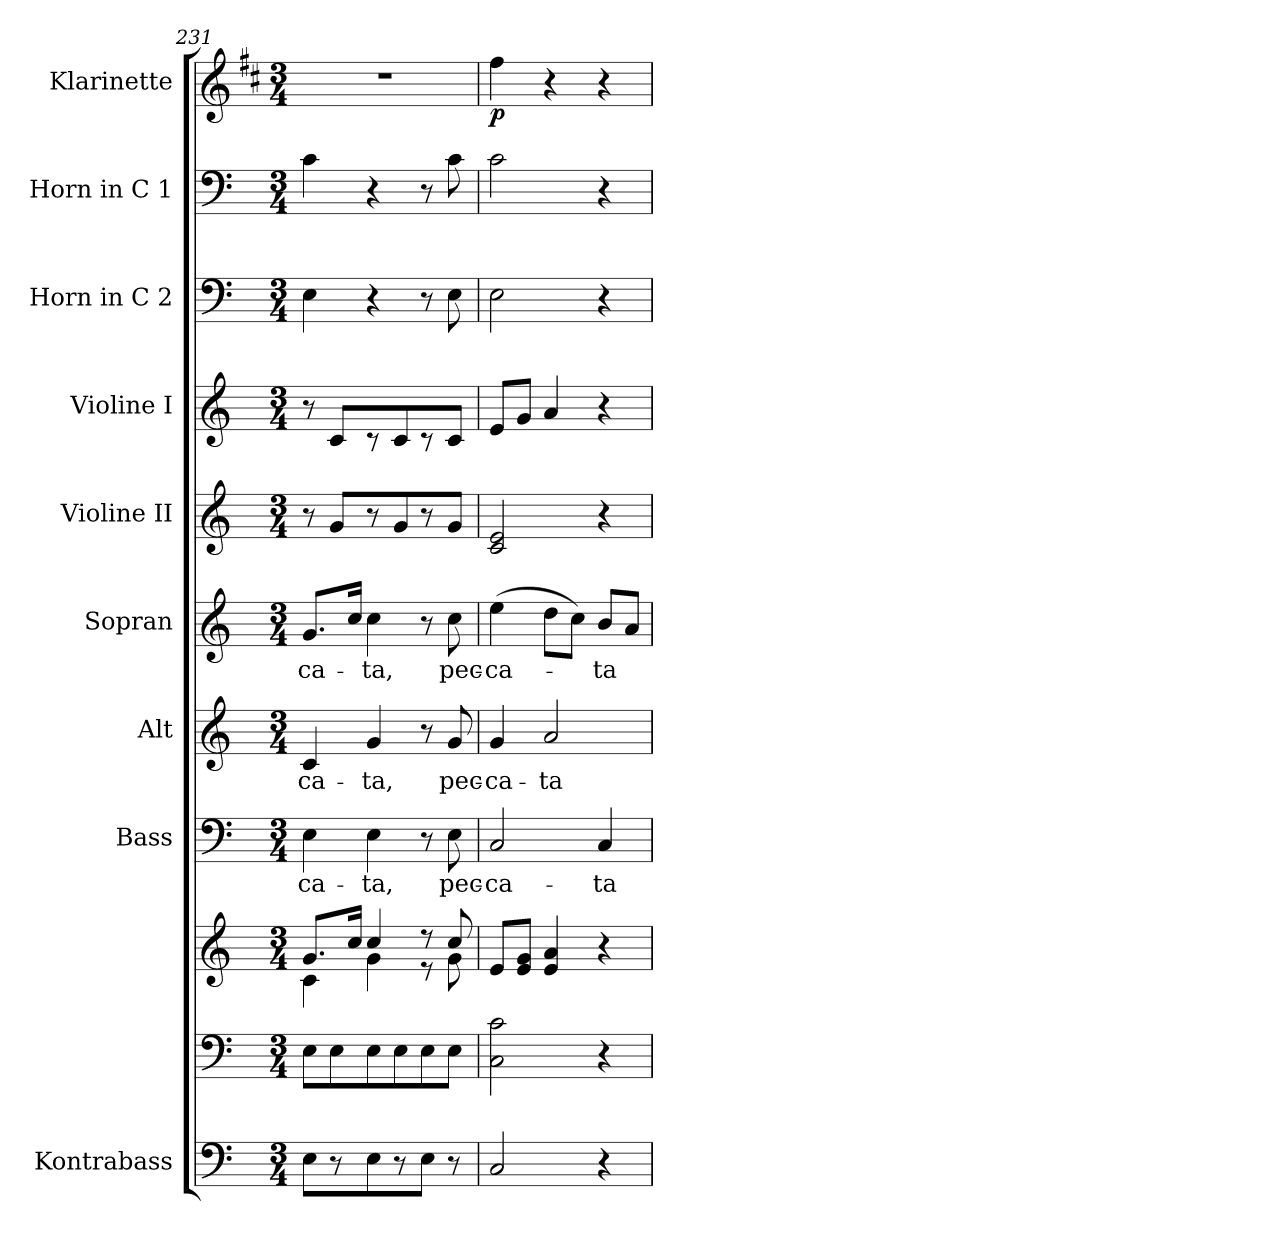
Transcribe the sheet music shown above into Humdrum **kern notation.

**kern	**kern	**kern	**kern	**text	**kern	**text	**kern	**text	**kern	**kern	**kern	**kern	**kern	**dynam
*part10	*part9	*part9	*part8	*part8	*part7	*part7	*part6	*part6	*part5	*part4	*part3	*part2	*part1	*part1
*staff11	*staff10	*staff9	*staff8	*staff8	*staff7	*staff7	*staff6	*staff6	*staff5	*staff4	*staff3	*staff2	*staff1	*staff1
*I"Kontrabass	*	*	*I"Bass	*	*I"Alt	*	*I"Sopran	*	*I"Violine II	*I"Violine I	*I"Horn in C 2	*I"Horn in C 1	*I"Klarinette	*
*I'Kb.	*	*	*I'B.	*	*I'A.	*	*I'S.	*	*I'Vl. II	*I'Vl. I	*I'Horn 2	*I'Horn 1	*I'Kl.	*
*clefF4	*clefF4	*clefG2	*clefF4	*	*clefG2	*	*clefG2	*	*clefG2	*clefG2	*clefF4	*clefF4	*clefG2	*
*ITrd7c12	*	*	*	*	*	*	*	*	*	*	*	*	*ITrd1c2	*
*k[]	*k[]	*k[]	*k[]	*	*k[]	*	*k[]	*	*k[]	*k[]	*k[]	*k[]	*k[]	*
*C:	*C:	*C:	*C:	*	*C:	*	*C:	*	*C:	*C:	*C:	*C:	*C:	*
*M3/4	*M3/4	*M3/4	*M3/4	*	*M3/4	*	*M3/4	*	*M3/4	*M3/4	*M3/4	*M3/4	*M3/4	*
=231	=231	=231	=231	=231	=231	=231	=231	=231	=231	=231	=231	=231	=231	=231
*	*	*^	*	*	*	*	*	*	*	*	*	*	*	*
!	!	!	!	!	!LO:LY:b	!	!LO:LY:b	!	!LO:LY:b	!	!	!	!	!	!
8EE\L	8E\L	8.g/L	4c\	4E\	-ca-	4c/	-ca-	8.g/L	-ca-	8r	8r	4E\	4c\	2.r	.
8r	8E\	.	.	.	.	.	.	.	.	8g/L	8c/L	.	.	.	.
.	.	16cc/Jk	.	.	.	.	.	16cc/Jk	.	.	.	.	.	.	.
!	!	!	!	!	!LO:LY:b	!	!LO:LY:b	!	!LO:LY:b	!	!	!	!	!	!
8EE\	8E\	4cc/	4g\	4E\	-ta,	4g/	-ta,	4cc\	-ta,	8r	8r	4r	4r	.	.
8r	8E\	.	.	.	.	.	.	.	.	8g/	8c/	.	.	.	.
8EE\J	8E\	8r	8r	8r	.	8r	.	8r	.	8r	8r	8r	8r	.	.
!	!	!	!	!	!LO:LY:b	!	!LO:LY:b	!	!LO:LY:b	!	!	!	!	!	!
8r	8E\J	8cc/	8g\	8E\	pec-	8g/	pec-	8cc\	pec-	8g/J	8c/J	8E\	8c\	.	.
=232	=232	=232	=232	=232	=232	=232	=232	=232	=232	=232	=232	=232	=232	=232	=232
!	!	!	!	!	!LO:LY:b	!	!LO:LY:b	!	!LO:LY:b	!	!	!	!	!	!LO:DY:b
*	*	*v	*v	*	*	*	*	*	*	*	*	*	*	*	*
2CC/	2C\ 2c\	8e/L	2C/	-ca-	4g/	-ca-	(>4ee\	-ca-	2c/ 2e/	8e/L	2E\	2c\	4ee\	p
.	.	8e/ 8g/J	.	.	.	.	.	.	.	8g/J	.	.	.	.
!	!	!	!	!	!	!LO:LY:b	!	!	!	!	!	!	!	!
.	.	4e/ 4a/	.	.	2a/	-ta	8dd\L	.	.	4a/	.	.	4r	.
.	.	.	.	.	.	.	8cc\J)	.	.	.	.	.	.	.
!	!	!	!	!LO:LY:b	!	!	!	!LO:LY:b	!	!	!	!	!	!
4r	4r	4r	4C/	-ta	.	.	8b/L	-ta	4r	4r	4r	4r	4r	.
.	.	.	.	.	.	.	8a/J	.	.	.	.	.	.	.
=	=	=	=	=	=	=	=	=	=	=	=	=	=	=
*-	*-	*-	*-	*-	*-	*-	*-	*-	*-	*-	*-	*-	*-	*-
